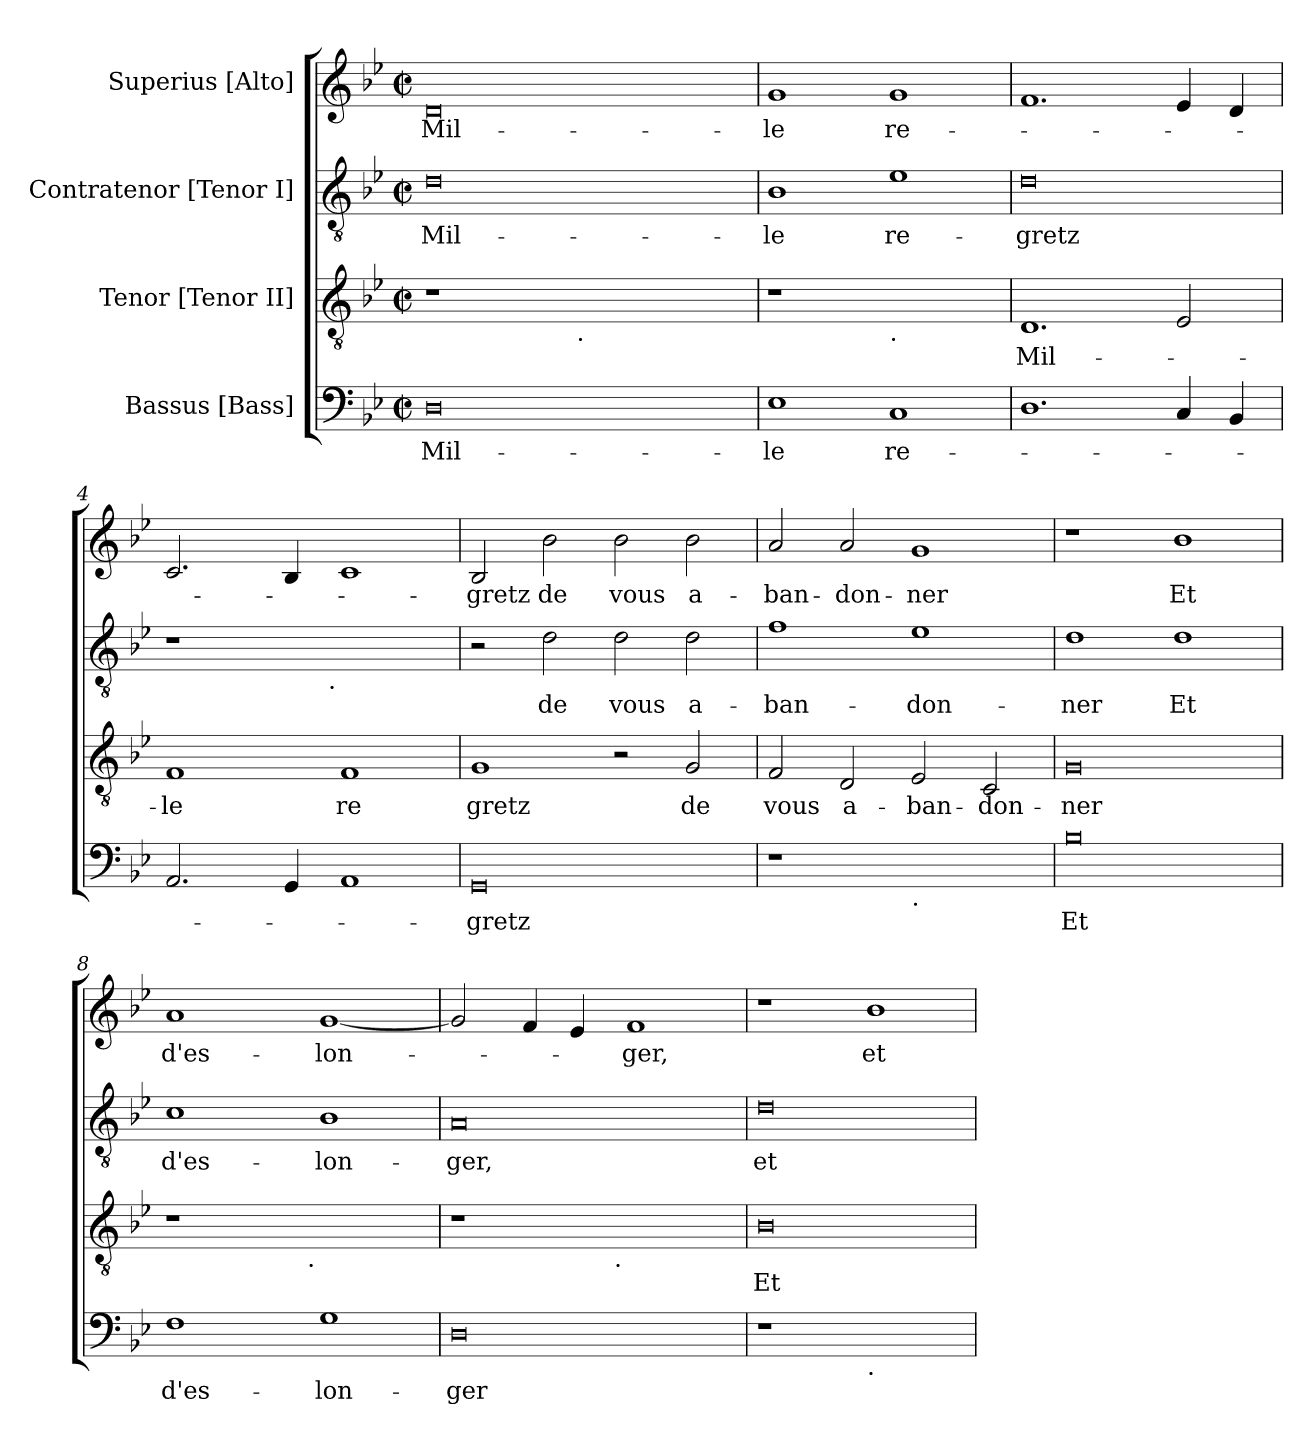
**kern	**text	**kern	**text	**kern	**text	**kern	**text
*part4	*part4	*part3	*part3	*part2	*part2	*part1	*part1
*staff4	*staff4	*staff3	*staff3	*staff2	*staff2	*staff1	*staff1
*I"Bassus [Bass]	*	*I"Tenor [Tenor II]	*	*I"Contratenor [Tenor I]	*	*I"Superius [Alto]	*
*clefF4	*	*clefGv2	*	*clefGv2	*	*clefG2	*
*k[b-e-]	*	*k[b-e-]	*	*k[b-e-]	*	*k[b-e-]	*
*B-:	*	*B-:	*	*B-:	*	*B-:	*
*M2/2	*	*M2/2	*	*M2/2	*	*M2/2	*
*met(c|)	*	*met(c|)	*	*met(c|)	*	*met(c|)	*
=1	=1	=1	=1	=1	=1	=1	=1
!	!LO:LY:b	!	!	!	!LO:LY:b	!	!LO:LY:b
0D	Mil-	1r	.	0d	Mil-	0d	Mil-
.	.	16.ryy	.	.	.	.	.
!	!	!LO:TX:b:t=.	!	!	!	!	!
.	.	2ryy	.	.	.	.	.
.	.	4ryy	.	.	.	.	.
.	.	8ryy	.	.	.	.	.
.	.	32ryy	.	.	.	.	.
=2	=2	=2	=2	=2	=2	=2	=2
!	!LO:LY:b	!	!	!	!LO:LY:b	!	!LO:LY:b
1E-	-le	1r	.	1B-	-le	1g	-le
!	!	!LO:TX:b:t=.	!	!	!	!	!
!	!LO:LY:b	!	!	!	!LO:LY:b	!	!LO:LY:b
1C	re-	1ryy	.	1e-	re-	1g	re-
=3	=3	=3	=3	=3	=3	=3	=3
!	!	!	!LO:LY:b	!	!LO:LY:b	!	!
1.D	.	1.D	Mil-	0d	-gretz	1.f	.
4C/	.	2E-/	.	.	.	4e-/	.
4BB-/	.	.	.	.	.	4d/	.
=4	=4	=4	=4	=4	=4	=4	=4
!	!	!	!LO:LY:b	!	!	!	!
*	*	*	*	*^	*	*	*
2.AA/	.	1F	-le	1r	2ryy	.	2.c/	.
.	.	.	.	.	4...ryy	.	.	.
4GG/	.	.	.	.	.	.	4B-/	.
!	!	!	!	!	!LO:TX:b:t=.	!	!	!
.	.	.	.	.	1ryy	.	.	.
!	!	!	!LO:LY:b	!	!	!	!	!
1AA	.	1F	re	1ryy	.	.	1c	.
.	.	.	.	.	32ryy	.	.	.
!!LO:LB:g=z
=5	=5	=5	=5	=5	=5	=5	=5	=5
!	!LO:LY:b	!	!LO:LY:b	!	!	!	!	!LO:LY:b
*	*	*	*	*v	*v	*	*	*
0GG	-gretz	1G	gretz	2r	.	2B-/	-gretz
!	!	!	!	!	!LO:LY:b	!	!LO:LY:b
.	.	.	.	2d\	de	2b-\	de
!	!	!	!	!	!LO:LY:b	!	!LO:LY:b
.	.	2r	.	2d\	vous	2b-\	vous
!	!	!	!LO:LY:b	!	!LO:LY:b	!	!LO:LY:b
.	.	2G/	de	2d\	a-	2b-\	a-
=6	=6	=6	=6	=6	=6	=6	=6
!	!	!	!LO:LY:b	!	!LO:LY:b	!	!LO:LY:b
1r	.	2F/	vous	1f	-ban-	2a/	-ban-
!	!	!	!LO:LY:b	!	!	!	!LO:LY:b
.	.	2D/	a-	.	.	2a/	-don-
!LO:TX:b:t=.	!	!	!	!	!	!	!
!	!	!	!LO:LY:b	!	!LO:LY:b	!	!LO:LY:b
1ryy	.	2E-/	-ban-	1e-	-don-	1g	-ner
!	!	!	!LO:LY:b	!	!	!	!
.	.	2C/	-don-	.	.	.	.
=7	=7	=7	=7	=7	=7	=7	=7
!	!LO:LY:b	!	!LO:LY:b	!	!LO:LY:b	!	!
0B-	Et	0G	-ner	1d	-ner	1r	.
!	!	!	!	!	!LO:LY:b	!	!LO:LY:b
.	.	.	.	1d	Et	1b-	Et
=8	=8	=8	=8	=8	=8	=8	=8
!	!LO:LY:b	!	!	!	!LO:LY:b	!	!LO:LY:b
*	*	*^	*	*	*	*	*
1F	d'es-	1r	2ryy	.	1c	d'es-	1a	d'es-
.	.	.	4...ryy	.	.	.	.	.
!	!	!	!LO:TX:b:t=.	!	!	!	!	!
.	.	.	1ryy	.	.	.	.	.
!	!LO:LY:b	!	!	!	!	!LO:LY:b	!	!LO:LY:b
1G	-lon-	1ryy	.	.	1B-	-lon-	[<1g	-lon-
.	.	.	32ryy	.	.	.	.	.
=9	=9	=9	=9	=9	=9	=9	=9	=9
!	!LO:LY:b	!	!	!	!	!LO:LY:b	!	!
0D	-ger	1r	2ryy	.	0A	-ger,	2g/]	.
.	.	.	4...ryy	.	.	.	4f/	.
.	.	.	.	.	.	.	4e-/	.
!	!	!	!LO:TX:b:t=.	!	!	!	!	!
.	.	.	1ryy	.	.	.	.	.
!	!	!	!	!	!	!	!	!LO:LY:b
.	.	1ryy	.	.	.	.	1f	-ger,
.	.	.	32ryy	.	.	.	.	.
!!LO:LB:g=z
=10	=10	=10	=10	=10	=10	=10	=10	=10
!	!	!	!	!LO:LY:b	!	!LO:LY:b	!	!
*	*	*v	*v	*	*	*	*	*
1r	.	0B-	Et	0d	et	1r	.
!LO:TX:b:t=.	!	!	!	!	!	!	!
!	!	!	!	!	!	!	!LO:LY:b
1ryy	.	.	.	.	.	1b-	et
=	=	=	=	=	=	=	=
*-	*-	*-	*-	*-	*-	*-	*-
